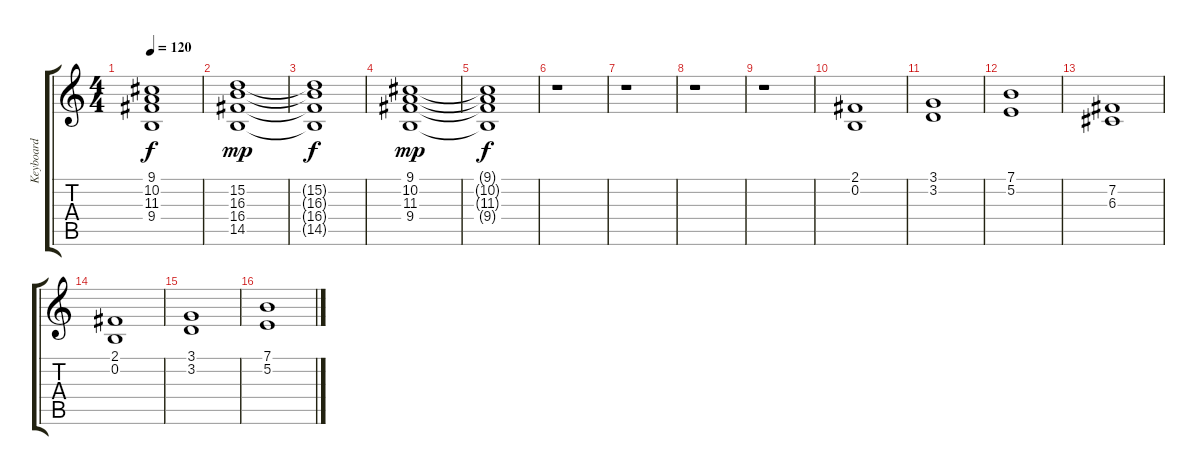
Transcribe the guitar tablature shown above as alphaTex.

\track ("Keyboard" "Keyboard") {instrument percussiveorgan}
\staff {score tabs}
\tuning (E4 B3 G3 D3 A2 E2) {hide}
\ts (4 4)
\tempo 120
\clef g2
\ks c
(9.1{t} 10.2{t} 11.3{t} 9.4{t}).1{dy f} |
(15.2 16.3 16.4 14.5).1{dy mp} |
(15.2{t} 16.3{t} 16.4{t} 14.5{t}).1{dy f} |
(9.1 10.2 11.3 9.4).1{dy mp} |
(9.1{t} 10.2{t} 11.3{t} 9.4{t}).1{dy f} |
r.1 |
r.1 |
r.1 |
r.1 |
(2.1 0.2).1 |
(3.1 3.2).1 |
(7.1 5.2).1 |
(7.2 6.3).1 |
(2.1 0.2).1 |
(3.1 3.2).1 |
(7.1 5.2).1
